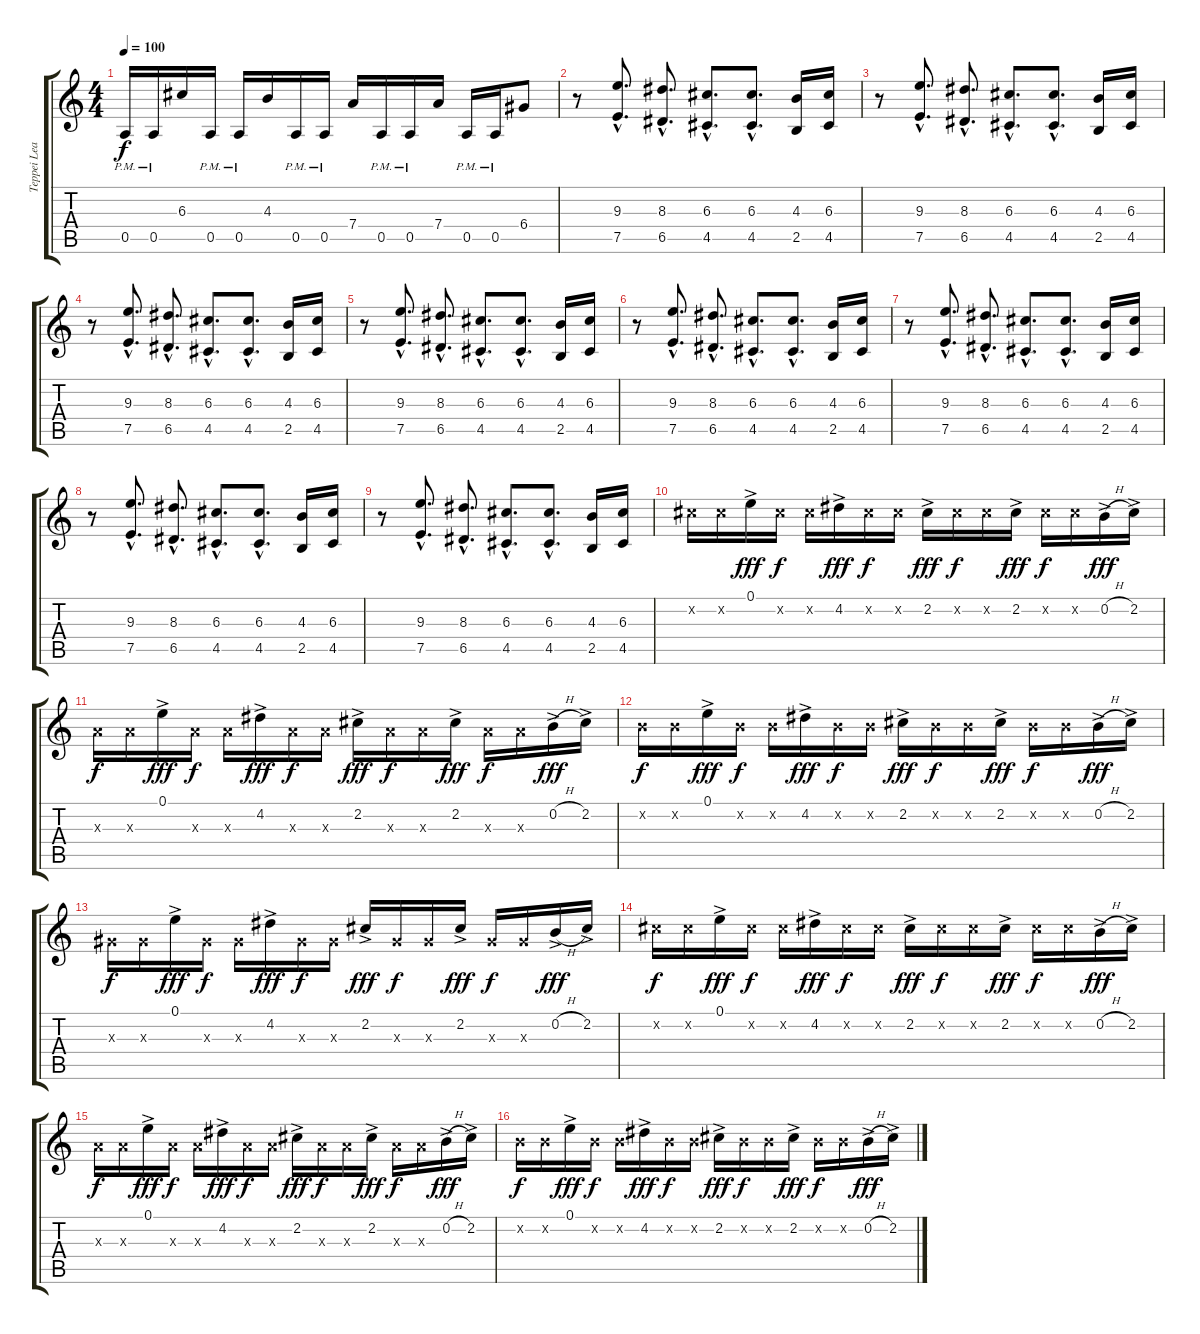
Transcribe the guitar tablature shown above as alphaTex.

\track ("Teppei Lead Guitar" "Teppei Lea") {instrument distortionguitar}
\staff {score tabs}
\tuning (E4 B3 G3 D3 A2 E2) {hide}
\ts (4 4)
\tempo 100
\clef g2
\ks c
0.5{pm}.16{dy f} 0.5{pm}.16 6.3.16 0.5{pm}.16 0.5{pm}.16 4.3.16 0.5{pm}.16 0.5{pm}.16 7.4.16 0.5{pm}.16 0.5{pm}.16 7.4.16 0.5{pm}.16 0.5{pm}.16 6.4.8 |
r.8 (9.3{hac} 7.5{hac}).8{d} (8.3{hac} 6.5{hac}).8{d} (6.3{hac} 4.5{hac}).8{d} (6.3{hac} 4.5{hac}).8{d} (4.3 2.5).16 (6.3 4.5).16 |
r.8 (9.3{hac} 7.5{hac}).8{d} (8.3{hac} 6.5{hac}).8{d} (6.3{hac} 4.5{hac}).8{d} (6.3{hac} 4.5{hac}).8{d} (4.3 2.5).16 (6.3 4.5).16 |
r.8 (9.3{hac} 7.5{hac}).8{d} (8.3{hac} 6.5{hac}).8{d} (6.3{hac} 4.5{hac}).8{d} (6.3{hac} 4.5{hac}).8{d} (4.3 2.5).16 (6.3 4.5).16 |
r.8 (9.3{hac} 7.5{hac}).8{d} (8.3{hac} 6.5{hac}).8{d} (6.3{hac} 4.5{hac}).8{d} (6.3{hac} 4.5{hac}).8{d} (4.3 2.5).16 (6.3 4.5).16 |
r.8 (9.3{hac} 7.5{hac}).8{d} (8.3{hac} 6.5{hac}).8{d} (6.3{hac} 4.5{hac}).8{d} (6.3{hac} 4.5{hac}).8{d} (4.3 2.5).16 (6.3 4.5).16 |
r.8 (9.3{hac} 7.5{hac}).8{d} (8.3{hac} 6.5{hac}).8{d} (6.3{hac} 4.5{hac}).8{d} (6.3{hac} 4.5{hac}).8{d} (4.3 2.5).16 (6.3 4.5).16 |
r.8 (9.3{hac} 7.5{hac}).8{d} (8.3{hac} 6.5{hac}).8{d} (6.3{hac} 4.5{hac}).8{d} (6.3{hac} 4.5{hac}).8{d} (4.3 2.5).16 (6.3 4.5).16 |
r.8 (9.3{hac} 7.5{hac}).8{d} (8.3{hac} 6.5{hac}).8{d} (6.3{hac} 4.5{hac}).8{d} (6.3{hac} 4.5{hac}).8{d} (4.3 2.5).16 (6.3 4.5).16 |
2.2{x}.16 2.2{x}.16 0.1{ac}.16{dy fff} 2.2{x}.16{dy f} 2.2{x}.16 4.2{ac}.16{dy fff} 2.2{x}.16{dy f} 2.2{x}.16 2.2{ac}.16{dy fff} 2.2{x}.16{dy f} 2.2{x}.16 2.2{ac}.16{dy fff} 2.2{x}.16{dy f} 2.2{x}.16 0.2{h ac}.16{dy fff} 2.2{ac}.16 |
2.3{x}.16{dy f} 2.3{x}.16 0.1{ac}.16{dy fff} 2.3{x}.16{dy f} 2.3{x}.16 4.2{ac}.16{dy fff} 2.3{x}.16{dy f} 2.3{x}.16 2.2{ac}.16{dy fff} 2.3{x}.16{dy f} 2.3{x}.16 2.2{ac}.16{dy fff} 2.3{x}.16{dy f} 2.3{x}.16 0.2{h ac}.16{dy fff} 2.2{ac}.16 |
0.2{x}.16{dy f} 0.2{x}.16 0.1{ac}.16{dy fff} 0.2{x}.16{dy f} 0.2{x}.16 4.2{ac}.16{dy fff} 0.2{x}.16{dy f} 0.2{x}.16 2.2{ac}.16{dy fff} 0.2{x}.16{dy f} 0.2{x}.16 2.2{ac}.16{dy fff} 0.2{x}.16{dy f} 0.2{x}.16 0.2{h ac}.16{dy fff} 2.2{ac}.16 |
1.3{x}.16{dy f} 1.3{x}.16 0.1{ac}.16{dy fff} 1.3{x}.16{dy f} 1.3{x}.16 4.2{ac}.16{dy fff} 1.3{x}.16{dy f} 1.3{x}.16 2.2{ac}.16{dy fff} 1.3{x}.16{dy f} 1.3{x}.16 2.2{ac}.16{dy fff} 1.3{x}.16{dy f} 1.3{x}.16 0.2{h ac}.16{dy fff} 2.2{ac}.16 |
2.2{x}.16{dy f} 2.2{x}.16 0.1{ac}.16{dy fff} 2.2{x}.16{dy f} 2.2{x}.16 4.2{ac}.16{dy fff} 2.2{x}.16{dy f} 2.2{x}.16 2.2{ac}.16{dy fff} 2.2{x}.16{dy f} 2.2{x}.16 2.2{ac}.16{dy fff} 2.2{x}.16{dy f} 2.2{x}.16 0.2{h ac}.16{dy fff} 2.2{ac}.16 |
2.3{x}.16{dy f} 2.3{x}.16 0.1{ac}.16{dy fff} 2.3{x}.16{dy f} 2.3{x}.16 4.2{ac}.16{dy fff} 2.3{x}.16{dy f} 2.3{x}.16 2.2{ac}.16{dy fff} 2.3{x}.16{dy f} 2.3{x}.16 2.2{ac}.16{dy fff} 2.3{x}.16{dy f} 2.3{x}.16 0.2{h ac}.16{dy fff} 2.2{ac}.16 |
0.2{x}.16{dy f} 0.2{x}.16 0.1{ac}.16{dy fff} 0.2{x}.16{dy f} 0.2{x}.16 4.2{ac}.16{dy fff} 0.2{x}.16{dy f} 0.2{x}.16 2.2{ac}.16{dy fff} 0.2{x}.16{dy f} 0.2{x}.16 2.2{ac}.16{dy fff} 0.2{x}.16{dy f} 0.2{x}.16 0.2{h ac}.16{dy fff} 2.2{ac}.16
